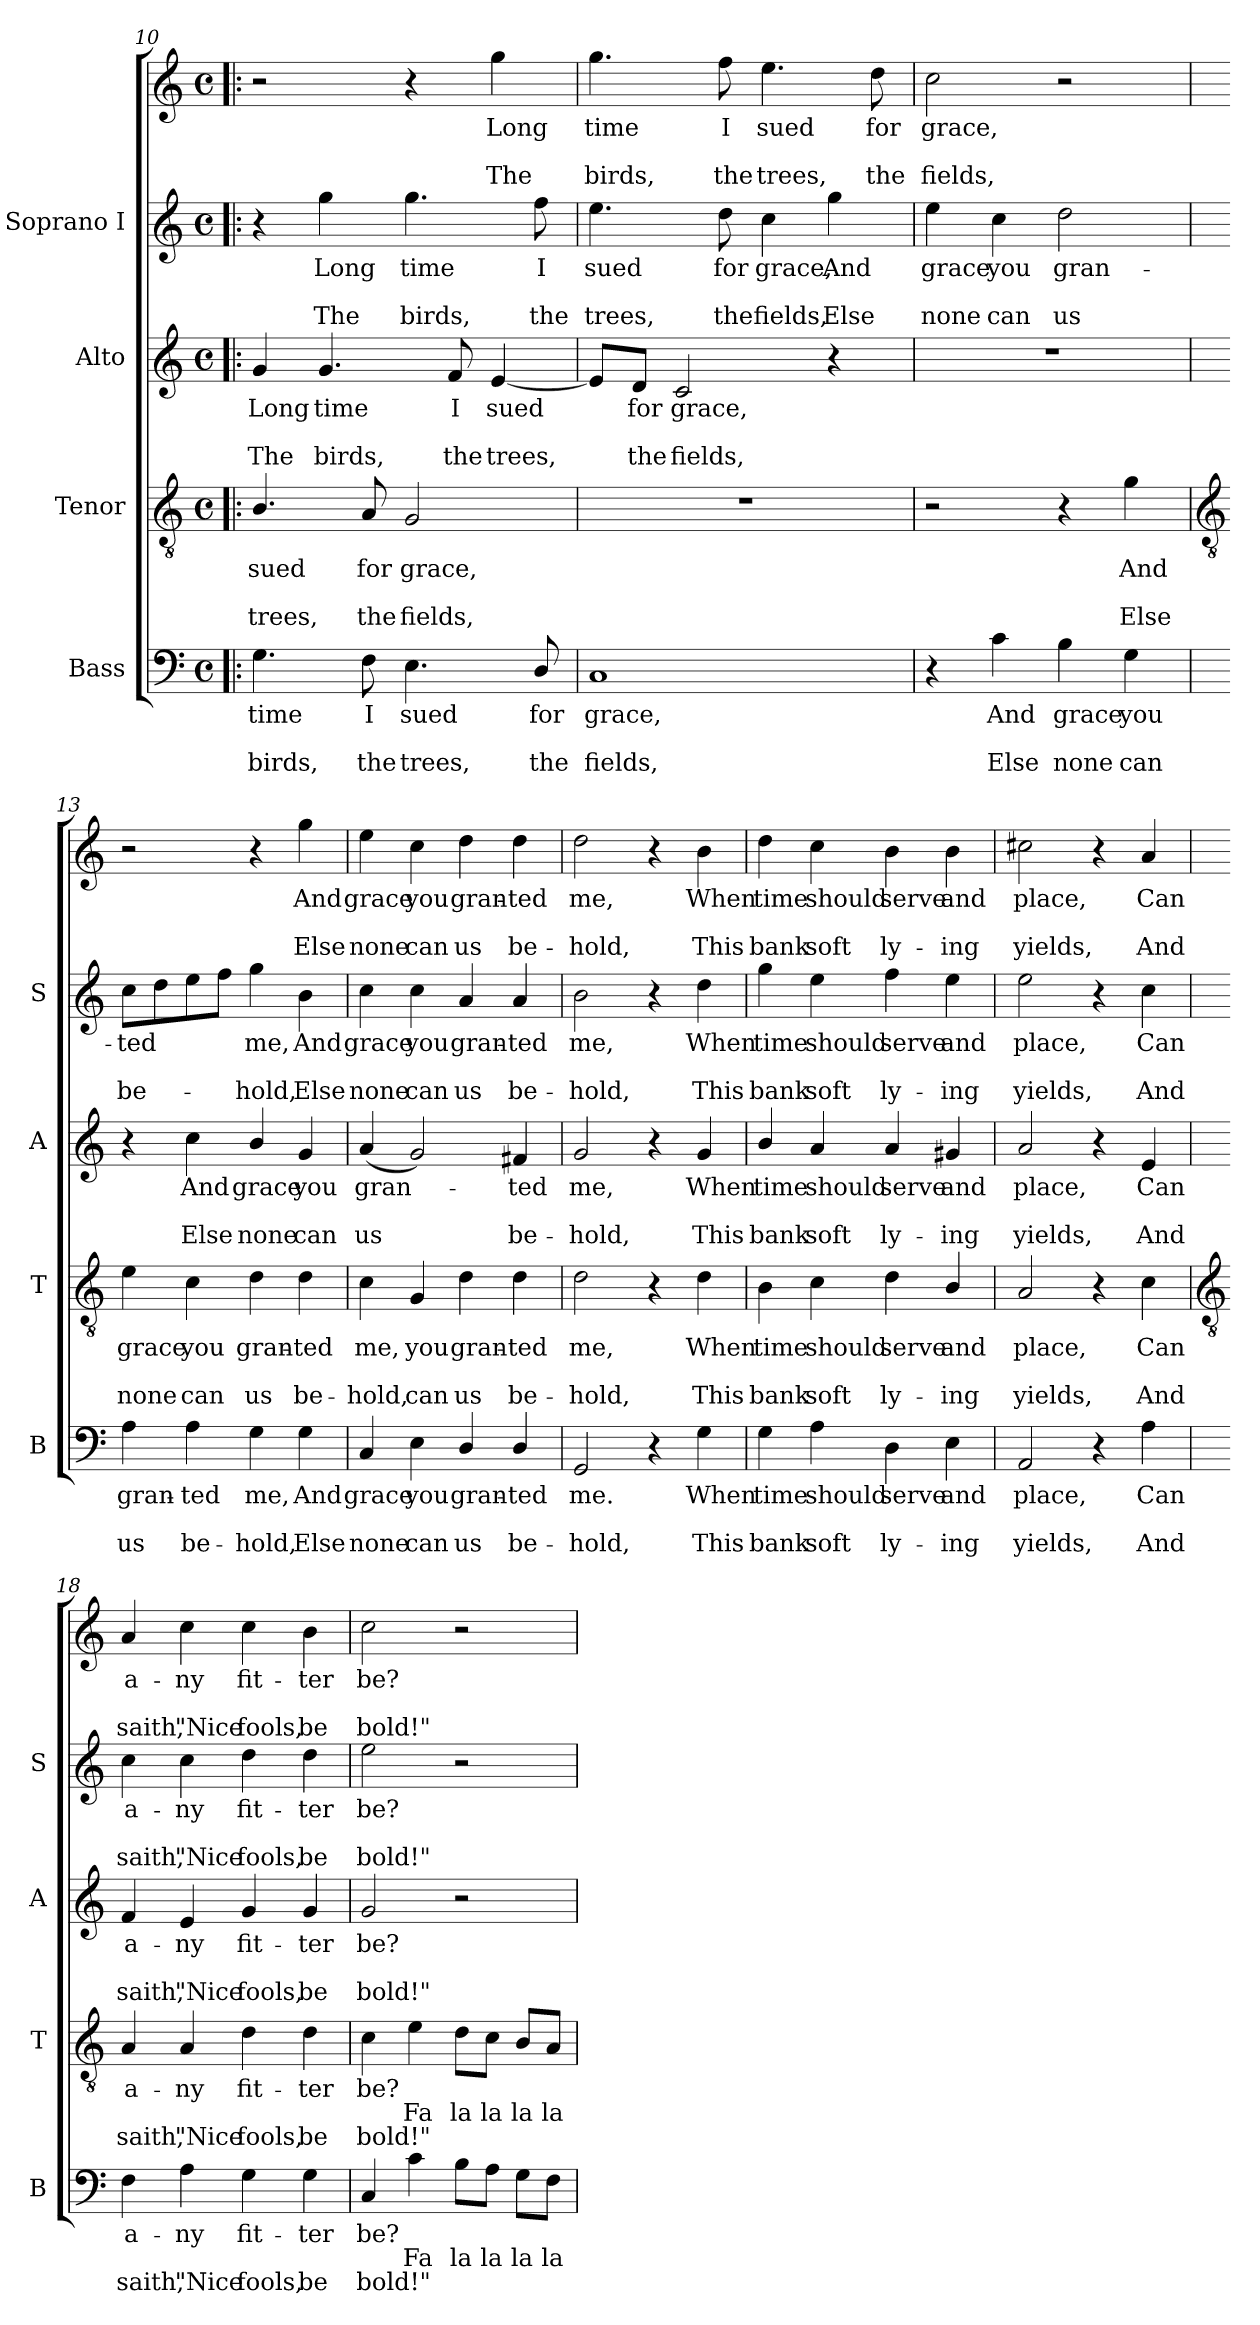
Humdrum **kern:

**kern	**text	**text	**text	**kern	**text	**text	**text	**kern	**text	**text	**text	**kern	**text	**text	**text	**kern	**text	**text	**text
*part4	*part4	*part4	*part4	*part3	*part3	*part3	*part3	*part2	*part2	*part2	*part2	*part1	*part1	*part1	*part1	*part1	*part1	*part1	*part1
*staff5	*staff5	*staff5	*staff5	*staff4	*staff4	*staff4	*staff4	*staff3	*staff3	*staff3	*staff3	*staff2	*staff2	*staff2	*staff2	*staff1	*staff1	*staff1	*staff1
*I"Bass	*	*	*	*I"Tenor	*	*	*	*I"Alto	*	*	*	*I"Soprano I	*	*	*	*	*	*	*
*I'B	*	*	*	*I'T	*	*	*	*I'A	*	*	*	*I'S	*	*	*	*	*	*	*
*clefF4	*	*	*	*clefGv2	*	*	*	*clefG2	*	*	*	*clefG2	*	*	*	*clefG2	*	*	*
*k[]	*	*	*	*k[]	*	*	*	*k[]	*	*	*	*k[]	*	*	*	*k[]	*	*	*
*C:	*	*	*	*C:	*	*	*	*C:	*	*	*	*C:	*	*	*	*C:	*	*	*
*M4/4	*	*	*	*M4/4	*	*	*	*M4/4	*	*	*	*M4/4	*	*	*	*M4/4	*	*	*
*met(c)	*	*	*	*met(c)	*	*	*	*met(c)	*	*	*	*met(c)	*	*	*	*met(c)	*	*	*
=10!|:	=10!|:	=10!|:	=10!|:	=10!|:	=10!|:	=10!|:	=10!|:	=10!|:	=10!|:	=10!|:	=10!|:	=10!|:	=10!|:	=10!|:	=10!|:	=10!|:	=10!|:	=10!|:	=10!|:
!	!LO:LY:b	!	!LO:LY:b	!	!LO:LY:b	!	!LO:LY:b	!	!LO:LY:b	!	!LO:LY:b	!	!	!	!	!	!	!	!
4.G	time	.	birds,	4.B/	sued	.	trees,	4g	Long	.	The	4r	.	.	.	2r	.	.	.
!	!	!	!	!	!	!	!	!	!LO:LY:b	!	!LO:LY:b	!	!LO:LY:b	!	!LO:LY:b	!	!	!	!
.	.	.	.	.	.	.	.	4.g	time	.	birds,	4gg	Long	.	The	.	.	.	.
!	!LO:LY:b	!	!LO:LY:b	!	!LO:LY:b	!	!LO:LY:b	!	!	!	!	!	!	!	!	!	!	!	!
8F	I	.	the	8A	for	.	the	.	.	.	.	.	.	.	.	.	.	.	.
!	!LO:LY:b	!	!LO:LY:b	!	!LO:LY:b	!	!LO:LY:b	!	!	!	!	!	!LO:LY:b	!	!LO:LY:b	!	!	!	!
4.E	sued	.	trees,	2G	grace,	.	fields,	.	.	.	.	4.gg	time	.	birds,	4r	.	.	.
!	!	!	!	!	!	!	!	!	!LO:LY:b	!	!LO:LY:b	!	!	!	!	!	!	!	!
.	.	.	.	.	.	.	.	8f	I	.	the	.	.	.	.	.	.	.	.
!	!	!	!	!	!	!	!	!	!LO:LY:b	!	!LO:LY:b	!	!	!	!	!	!LO:LY:b	!	!LO:LY:b
.	.	.	.	.	.	.	.	[4e	sued	.	trees,	.	.	.	.	4gg	Long	.	The
!	!LO:LY:b	!	!LO:LY:b	!	!	!	!	!	!	!	!	!	!LO:LY:b	!	!LO:LY:b	!	!	!	!
8D/	for	.	the	.	.	.	.	.	.	.	.	8ff	I	.	the	.	.	.	.
=11	=11	=11	=11	=11	=11	=11	=11	=11	=11	=11	=11	=11	=11	=11	=11	=11	=11	=11	=11
!	!LO:LY:b	!	!LO:LY:b	!	!	!	!	!	!	!	!	!	!LO:LY:b	!	!LO:LY:b	!	!LO:LY:b	!	!LO:LY:b
1C	grace,	.	fields,	1r	.	.	.	8e/L]	.	.	.	4.ee	sued	.	trees,	4.gg	time	.	birds,
!	!	!	!	!	!	!	!	!	!LO:LY:b	!	!LO:LY:b	!	!	!	!	!	!	!	!
.	.	.	.	.	.	.	.	8d/J	for	.	the	.	.	.	.	.	.	.	.
!	!	!	!	!	!	!	!	!	!LO:LY:b	!	!LO:LY:b	!	!	!	!	!	!	!	!
.	.	.	.	.	.	.	.	2c	grace,	.	fields,	.	.	.	.	.	.	.	.
!	!	!	!	!	!	!	!	!	!	!	!	!	!LO:LY:b	!	!LO:LY:b	!	!LO:LY:b	!	!LO:LY:b
.	.	.	.	.	.	.	.	.	.	.	.	8dd	for	.	the	8ff	I	.	the
!	!	!	!	!	!	!	!	!	!	!	!	!	!LO:LY:b	!	!LO:LY:b	!	!LO:LY:b	!	!LO:LY:b
.	.	.	.	.	.	.	.	.	.	.	.	4cc	grace,	.	fields,	4.ee	sued	.	trees,
!	!	!	!	!	!	!	!	!	!	!	!	!	!LO:LY:b	!	!LO:LY:b	!	!	!	!
.	.	.	.	.	.	.	.	4r	.	.	.	4gg	And	.	Else	.	.	.	.
!	!	!	!	!	!	!	!	!	!	!	!	!	!	!	!	!	!LO:LY:b	!	!LO:LY:b
.	.	.	.	.	.	.	.	.	.	.	.	.	.	.	.	8dd	for	.	the
=12	=12	=12	=12	=12	=12	=12	=12	=12	=12	=12	=12	=12	=12	=12	=12	=12	=12	=12	=12
!	!	!	!	!	!	!	!	!	!	!	!	!	!LO:LY:b	!	!LO:LY:b	!	!LO:LY:b	!	!LO:LY:b
4r	.	.	.	2r	.	.	.	1r	.	.	.	4ee	grace	.	none	2cc	grace,	.	fields,
!	!LO:LY:b	!	!LO:LY:b	!	!	!	!	!	!	!	!	!	!LO:LY:b	!	!LO:LY:b	!	!	!	!
4c	And	.	Else	.	.	.	.	.	.	.	.	4cc	you	.	can	.	.	.	.
!	!LO:LY:b	!	!LO:LY:b	!	!	!	!	!	!	!	!	!	!LO:LY:b	!	!LO:LY:b	!	!	!	!
4B	grace	.	none	4r	.	.	.	.	.	.	.	2dd	gran-	.	-us	2r	.	.	.
!	!LO:LY:b	!	!LO:LY:b	!	!LO:LY:b	!	!LO:LY:b	!	!	!	!	!	!	!	!	!	!	!	!
4G	you	.	can	4g	And	.	Else	.	.	.	.	.	.	.	.	.	.	.	.
!!LO:LB:g=z
=13	=13	=13	=13	=13	=13	=13	=13	=13	=13	=13	=13	=13	=13	=13	=13	=13	=13	=13	=13
*	*	*	*	*clefGv2	*	*	*	*	*	*	*	*	*	*	*	*	*	*	*
!	!LO:LY:b	!	!LO:LY:b	!	!LO:LY:b	!	!LO:LY:b	!	!	!	!	!	!LO:LY:b	!	!LO:LY:b	!	!	!	!
4A	gran-	.	-us	4e	grace	.	none	4r	.	.	.	8ccL	ted	.	be-	2r	.	.	.
.	.	.	.	.	.	.	.	.	.	.	.	8dd	.	.	.	.	.	.	.
!	!LO:LY:b	!	!LO:LY:b	!	!LO:LY:b	!	!LO:LY:b	!	!LO:LY:b	!	!LO:LY:b	!	!	!	!	!	!	!	!
4A	ted	.	be-	4c	you	.	can	4cc	And	.	Else	8ee	.	.	.	.	.	.	.
.	.	.	.	.	.	.	.	.	.	.	.	8ffJ	.	.	.	.	.	.	.
!	!LO:LY:b	!	!LO:LY:b	!	!LO:LY:b	!	!LO:LY:b	!	!LO:LY:b	!	!LO:LY:b	!	!LO:LY:b	!	!LO:LY:b	!	!	!	!
4G	-me,	.	hold,	4d	gran-	.	-us	4b/	grace	.	none	4gg	me,	.	hold,	4r	.	.	.
!	!LO:LY:b	!	!LO:LY:b	!	!LO:LY:b	!	!LO:LY:b	!	!LO:LY:b	!	!LO:LY:b	!	!LO:LY:b	!	!LO:LY:b	!	!LO:LY:b	!	!LO:LY:b
4G	And	.	Else	4d	ted	.	be-	4g	you	.	can	4b	And	.	Else	4gg	And	.	Else
=14	=14	=14	=14	=14	=14	=14	=14	=14	=14	=14	=14	=14	=14	=14	=14	=14	=14	=14	=14
!	!LO:LY:b	!	!LO:LY:b	!	!LO:LY:b	!	!LO:LY:b	!	!LO:LY:b	!	!LO:LY:b	!	!LO:LY:b	!	!LO:LY:b	!	!LO:LY:b	!	!LO:LY:b
4C	grace	.	none	4c	-me,	.	hold,	(<4a	gran-	.	us	4cc	-grace	.	none	4ee	grace	.	none
!	!LO:LY:b	!	!LO:LY:b	!	!LO:LY:b	!	!LO:LY:b	!	!	!	!	!	!LO:LY:b	!	!LO:LY:b	!	!LO:LY:b	!	!LO:LY:b
4E	you	.	can	4G	you	.	can	2g)	.	.	.	4cc	you	.	can	4cc	you	.	can
!	!LO:LY:b	!	!LO:LY:b	!	!LO:LY:b	!	!LO:LY:b	!	!	!	!	!	!LO:LY:b	!	!LO:LY:b	!	!LO:LY:b	!	!LO:LY:b
4D/	gran-	.	-us	4d	gran-	.	-us	.	.	.	.	4a	gran-	.	-us	4dd	gran-	.	-us
!	!LO:LY:b	!	!LO:LY:b	!	!LO:LY:b	!	!LO:LY:b	!	!LO:LY:b	!	!LO:LY:b	!	!LO:LY:b	!	!LO:LY:b	!	!LO:LY:b	!	!LO:LY:b
4D/	ted	.	be-	4d	ted	.	be-	4f#X	ted	.	be-	4a	ted	.	be-	4dd	ted	.	be-
=15	=15	=15	=15	=15	=15	=15	=15	=15	=15	=15	=15	=15	=15	=15	=15	=15	=15	=15	=15
!	!LO:LY:b	!	!LO:LY:b	!	!LO:LY:b	!	!LO:LY:b	!	!LO:LY:b	!	!LO:LY:b	!	!LO:LY:b	!	!LO:LY:b	!	!LO:LY:b	!	!LO:LY:b
2GG	-me.	.	hold,	2d	-me,	.	hold,	2g	-me,	.	hold,	2b	me,	.	hold,	2dd	-me,	.	hold,
4r	.	.	.	4r	.	.	.	4r	.	.	.	4r	.	.	.	4r	.	.	.
!	!LO:LY:b	!	!LO:LY:b	!	!LO:LY:b	!	!LO:LY:b	!	!LO:LY:b	!	!LO:LY:b	!	!LO:LY:b	!	!LO:LY:b	!	!LO:LY:b	!	!LO:LY:b
4G	When	.	This	4d	When	.	This	4g	When	.	This	4dd	When	.	This	4b	When	.	This
=16	=16	=16	=16	=16	=16	=16	=16	=16	=16	=16	=16	=16	=16	=16	=16	=16	=16	=16	=16
!	!LO:LY:b	!	!LO:LY:b	!	!LO:LY:b	!	!LO:LY:b	!	!LO:LY:b	!	!LO:LY:b	!	!LO:LY:b	!	!LO:LY:b	!	!LO:LY:b	!	!LO:LY:b
4G	time	.	bank	4B	time	.	bank	4b/	time	.	bank	4gg	time	.	bank	4dd	time	.	bank
!	!LO:LY:b	!	!LO:LY:b	!	!LO:LY:b	!	!LO:LY:b	!	!LO:LY:b	!	!LO:LY:b	!	!LO:LY:b	!	!LO:LY:b	!	!LO:LY:b	!	!LO:LY:b
4A	should	.	soft	4c	should	.	soft	4a	should	.	soft	4ee	should	.	soft	4cc	should	.	soft
!	!LO:LY:b	!	!LO:LY:b	!	!LO:LY:b	!	!LO:LY:b	!	!LO:LY:b	!	!LO:LY:b	!	!LO:LY:b	!	!LO:LY:b	!	!LO:LY:b	!	!LO:LY:b
4D	serve	.	ly-	4d	serve	.	ly-	4a	serve	.	ly-	4ff	serve	.	ly-	4b	serve	.	ly-
!	!LO:LY:b	!	!LO:LY:b	!	!LO:LY:b	!	!LO:LY:b	!	!LO:LY:b	!	!LO:LY:b	!	!LO:LY:b	!	!LO:LY:b	!	!LO:LY:b	!	!LO:LY:b
4E	-and	.	ing	4B/	-and	.	ing	4g#X	-and	.	ing	4ee	-and	.	ing	4b	-and	.	ing
=17	=17	=17	=17	=17	=17	=17	=17	=17	=17	=17	=17	=17	=17	=17	=17	=17	=17	=17	=17
!	!LO:LY:b	!	!LO:LY:b	!	!LO:LY:b	!	!LO:LY:b	!	!LO:LY:b	!	!LO:LY:b	!	!LO:LY:b	!	!LO:LY:b	!	!LO:LY:b	!	!LO:LY:b
2AA	place,	.	yields,	2A	place,	.	yields,	2a	place,	.	yields,	2ee	place,	.	yields,	2cc#X	place,	.	yields,
4r	.	.	.	4r	.	.	.	4r	.	.	.	4r	.	.	.	4r	.	.	.
!	!LO:LY:b	!	!LO:LY:b	!	!LO:LY:b	!	!LO:LY:b	!	!LO:LY:b	!	!LO:LY:b	!	!LO:LY:b	!	!LO:LY:b	!	!LO:LY:b	!	!LO:LY:b
4A	Can	.	And	4c	Can	.	And	4e	Can	.	And	4cc	Can	.	And	4a	Can	.	And
!!LO:LB:g=z
=18	=18	=18	=18	=18	=18	=18	=18	=18	=18	=18	=18	=18	=18	=18	=18	=18	=18	=18	=18
*	*	*	*	*clefGv2	*	*	*	*	*	*	*	*	*	*	*	*	*	*	*
!	!LO:LY:b	!	!LO:LY:b	!	!LO:LY:b	!	!LO:LY:b	!	!LO:LY:b	!	!LO:LY:b	!	!LO:LY:b	!	!LO:LY:b	!	!LO:LY:b	!	!LO:LY:b
4F	a-	.	-saith,	4A	a-	.	-saith,	4f	a-	.	-saith,	4cc	a-	.	-saith,	4a	a-	.	-saith,
!	!LO:LY:b	!	!LO:LY:b	!	!LO:LY:b	!	!LO:LY:b	!	!LO:LY:b	!	!LO:LY:b	!	!LO:LY:b	!	!LO:LY:b	!	!LO:LY:b	!	!LO:LY:b
4A	ny	.	"Nice	4A	ny	.	"Nice	4e	ny	.	"Nice	4cc	ny	.	"Nice	4cc	ny	.	"Nice
!	!LO:LY:b	!	!LO:LY:b	!	!LO:LY:b	!	!LO:LY:b	!	!LO:LY:b	!	!LO:LY:b	!	!LO:LY:b	!	!LO:LY:b	!	!LO:LY:b	!	!LO:LY:b
4G	fit-	.	-fools,	4d	fit-	.	-fools,	4g	fit-	.	-fools,	4dd	fit-	.	-fools,	4cc	fit-	.	-fools,
!	!LO:LY:b	!	!LO:LY:b	!	!LO:LY:b	!	!LO:LY:b	!	!LO:LY:b	!	!LO:LY:b	!	!LO:LY:b	!	!LO:LY:b	!	!LO:LY:b	!	!LO:LY:b
4G	ter	.	be	4d	ter	.	be	4g	ter	.	be	4dd	ter	.	be	4b	ter	.	be
=19	=19	=19	=19	=19	=19	=19	=19	=19	=19	=19	=19	=19	=19	=19	=19	=19	=19	=19	=19
!	!LO:LY:b	!	!LO:LY:b	!	!LO:LY:b	!	!LO:LY:b	!	!LO:LY:b	!	!LO:LY:b	!	!LO:LY:b	!	!LO:LY:b	!	!LO:LY:b	!	!LO:LY:b
4C	be?	.	bold!"	4c	be?	.	bold!"	2g	be?	.	bold!"	2ee	be?	.	bold!"	2cc	be?	.	bold!"
!	!	!LO:LY:b	!	!	!	!LO:LY:b	!	!	!	!	!	!	!	!	!	!	!	!	!
4c	.	Fa	.	4e	.	Fa	.	.	.	.	.	.	.	.	.	.	.	.	.
!	!	!LO:LY:b	!	!	!	!LO:LY:b	!	!	!	!	!	!	!	!	!	!	!	!	!
8B\L	.	la	.	8d\L	.	la	.	2r	.	.	.	2r	.	.	.	2r	.	.	.
!	!	!LO:LY:b	!	!	!	!LO:LY:b	!	!	!	!	!	!	!	!	!	!	!	!	!
8A\J	.	la	.	8c\J	.	la	.	.	.	.	.	.	.	.	.	.	.	.	.
!	!	!LO:LY:b	!	!	!	!LO:LY:b	!	!	!	!	!	!	!	!	!	!	!	!	!
8G\L	.	la	.	8B/L	.	la	.	.	.	.	.	.	.	.	.	.	.	.	.
!	!	!LO:LY:b	!	!	!	!LO:LY:b	!	!	!	!	!	!	!	!	!	!	!	!	!
8F\J	.	la	.	8A/J	.	la	.	.	.	.	.	.	.	.	.	.	.	.	.
=	=	=	=	=	=	=	=	=	=	=	=	=	=	=	=	=	=	=	=
*-	*-	*-	*-	*-	*-	*-	*-	*-	*-	*-	*-	*-	*-	*-	*-	*-	*-	*-	*-
